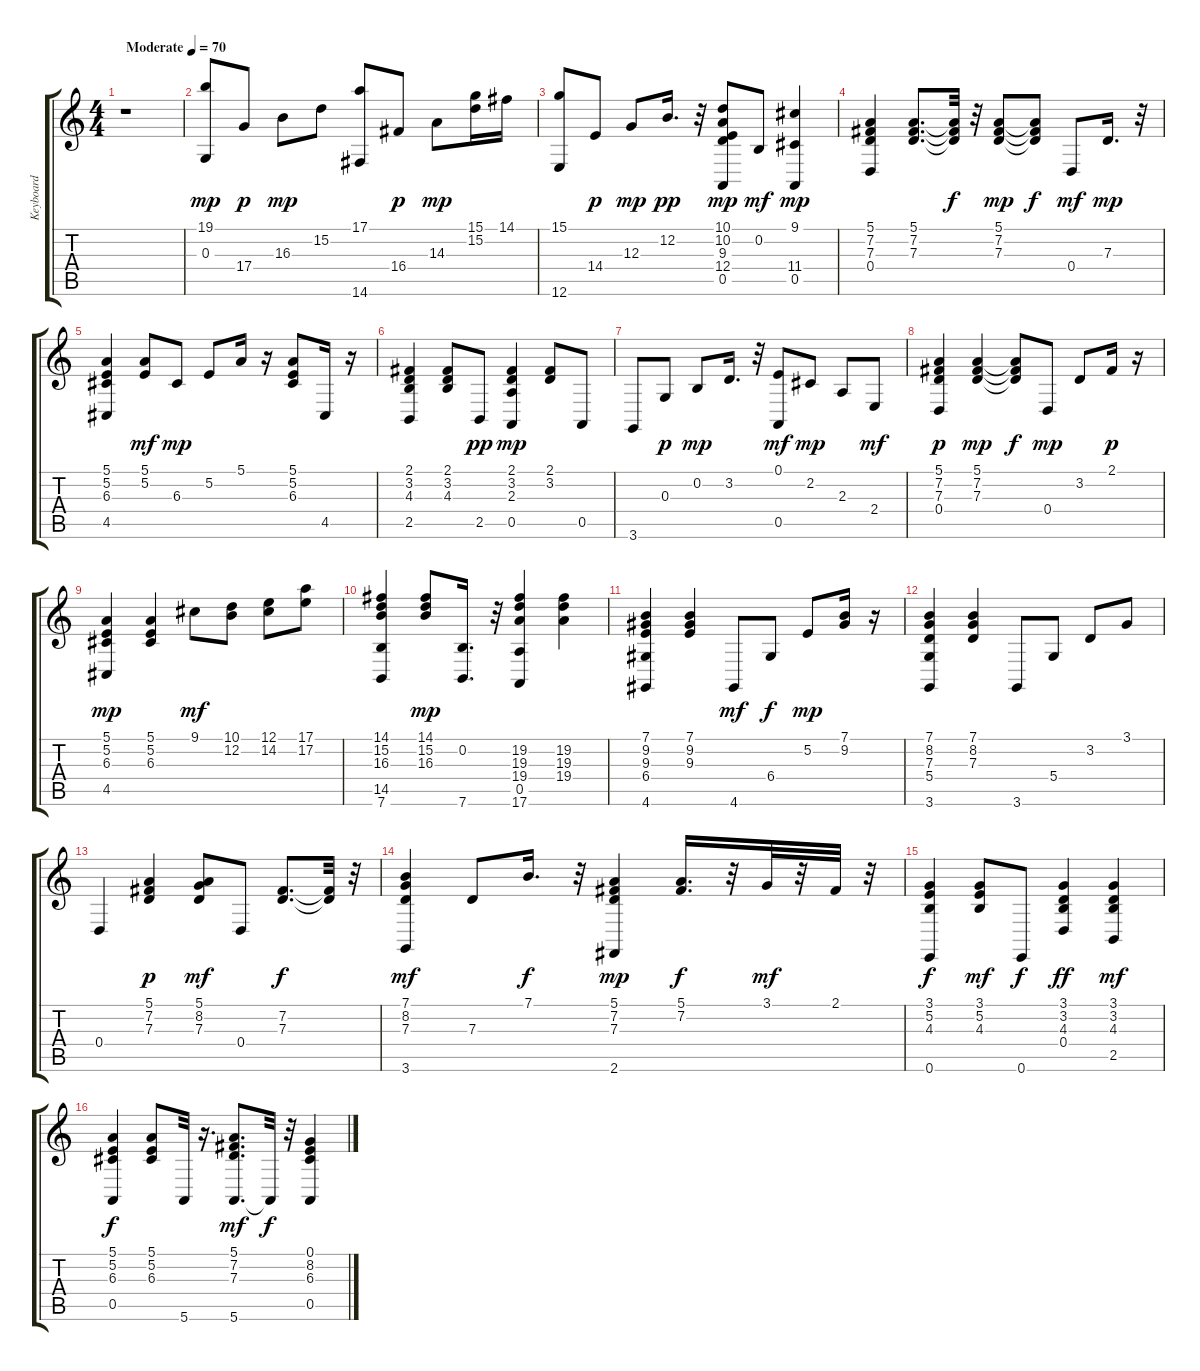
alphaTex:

\track ("Keyboard" "Keyboard") {instrument acousticgrandpiano}
\staff {score tabs}
\tuning (E4 B3 G3 D3 A2 E2) {hide}
\ts (4 4)
\tempo (70 "Moderate")
\clef g2
\ks c
r.1{dy mp instrument acousticgrandpiano} |
(19.1 0.3).8 17.4.8{dy p} 16.3.8{dy mp} 15.2.8 (17.1 14.6).8 16.4.8{dy p} 14.3.8{dy mp} (15.1 15.2).16 14.1.16 |
(15.1 12.6).8 14.4.8{dy p} 12.3.8{dy mp} 12.2.16{d dy pp} r.32 (10.1 10.2 9.3 12.4 0.5).8{dy mp} 0.2.8{dy mf} (9.1 11.4 0.5).4{dy mp} |
(5.1 7.2 7.3 0.4).4 (5.1 7.2 7.3).8{d} (5.1{t} 7.2{t} 7.3{t}).32{dy f} r.32 (5.1 7.2 7.3).8{dy mp} (5.1{t} 7.2{t} 7.3{t}).8{dy f} 0.4.8{dy mf} 7.3.16{d dy mp} r.32 |
(5.1 5.2 6.3 4.5).4 (5.1 5.2).8{dy mf} 6.3.8{dy mp} 5.2.8 5.1.16 r.16 (5.1 5.2 6.3).8 4.5.16 r.16 |
(2.1 3.2 4.3 2.5).4 (2.1 3.2 4.3).8 2.5.8{dy pp} (2.1 3.2 2.3 0.5).4{dy mp} (2.1 3.2).8 0.5.8 |
3.6.8 0.3.8{dy p} 0.2.8{dy mp} 3.2.16{d} r.32 (0.1 0.5).8{dy mf} 2.2.8{dy mp} 2.3.8 2.4.8{dy mf} |
(5.1 7.2 7.3 0.4).4{dy p} (5.1 7.2 7.3).4{dy mp} (5.1{t} 7.2{t} 7.3{t}).8{dy f} 0.4.8{dy mp} 3.2.8 2.1.16{dy p} r.16 |
(5.1 5.2 6.3 4.5).4{dy mp} (5.1 5.2 6.3).4 9.1.8{dy mf} (10.1 12.2).8 (12.1 14.2).8 (17.1 17.2).8 |
(14.1 15.2 16.3 14.5 7.6).4 (14.1 15.2 16.3).8{dy mp} (0.2 7.6).16{d} r.32 (19.2 19.3 19.4 0.5 17.6).4 (19.2 19.3 19.4).4 |
(7.1 9.2 9.3 6.4 4.6).4 (7.1 9.2 9.3).4 4.6.8{dy mf} 6.4.8{dy f} 5.2.8{dy mp} (7.1 9.2).16 r.16 |
(7.1 8.2 7.3 5.4 3.6).4 (7.1 8.2 7.3).4 3.6.8 5.4.8 3.2.8 3.1.8 |
0.4.4 (5.1 7.2 7.3).4{dy p} (5.1 8.2 7.3).8{dy mf} 0.4.8 (7.2 7.3).8{d dy f} (7.2{t} 7.3{t}).32 r.32 |
(7.1 8.2 7.3 3.6).4{dy mf} 7.3.8 7.1.16{d dy f} r.32 (5.1 7.2 7.3 2.6).4{dy mp} (5.1 7.2).16{d dy f} r.32 3.1.32{dy mf} r.32 2.1.32 r.32 |
(3.1 5.2 4.3 0.6).4{dy f} (3.1 5.2 4.3).8{dy mf} 0.6.8{dy f} (3.1 3.2 4.3 0.4).4{dy ff} (3.1 3.2 4.3 2.5).4{dy mf} |
(5.1 5.2 6.3 0.5).4{dy f} (5.1 5.2 6.3).8 5.6.32 r.16{d} (5.1 7.2 7.3 5.6).8{d dy mf} 5.6{t}.32{dy f} r.32 (0.1 8.2 6.3 0.5).4
